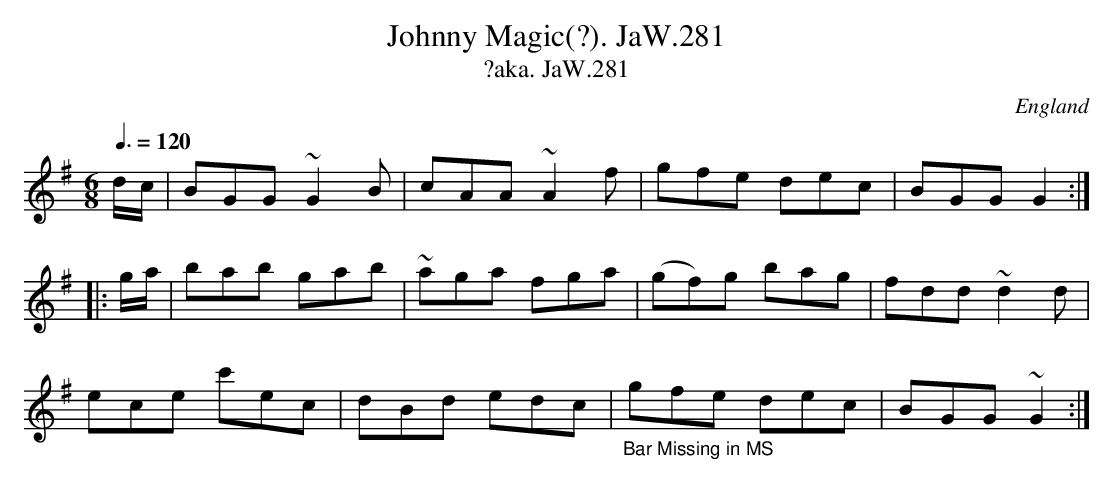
X:1
T:Johnny Magic(?). JaW.281
T:?aka. JaW.281
L:1/8
M:6/8
O:England
Q:3/8=120
K:G
d/c/|BGG ~G2B|cAA ~A2f|gfe dec|BGG G2:|!
|:g/a/|bab gab|~aga fga|(gf)g bag|fdd ~d2d|!
ece c'ec|dBd edc|"_Bar Missing in MS"gfe dec|BGG ~G2:|
